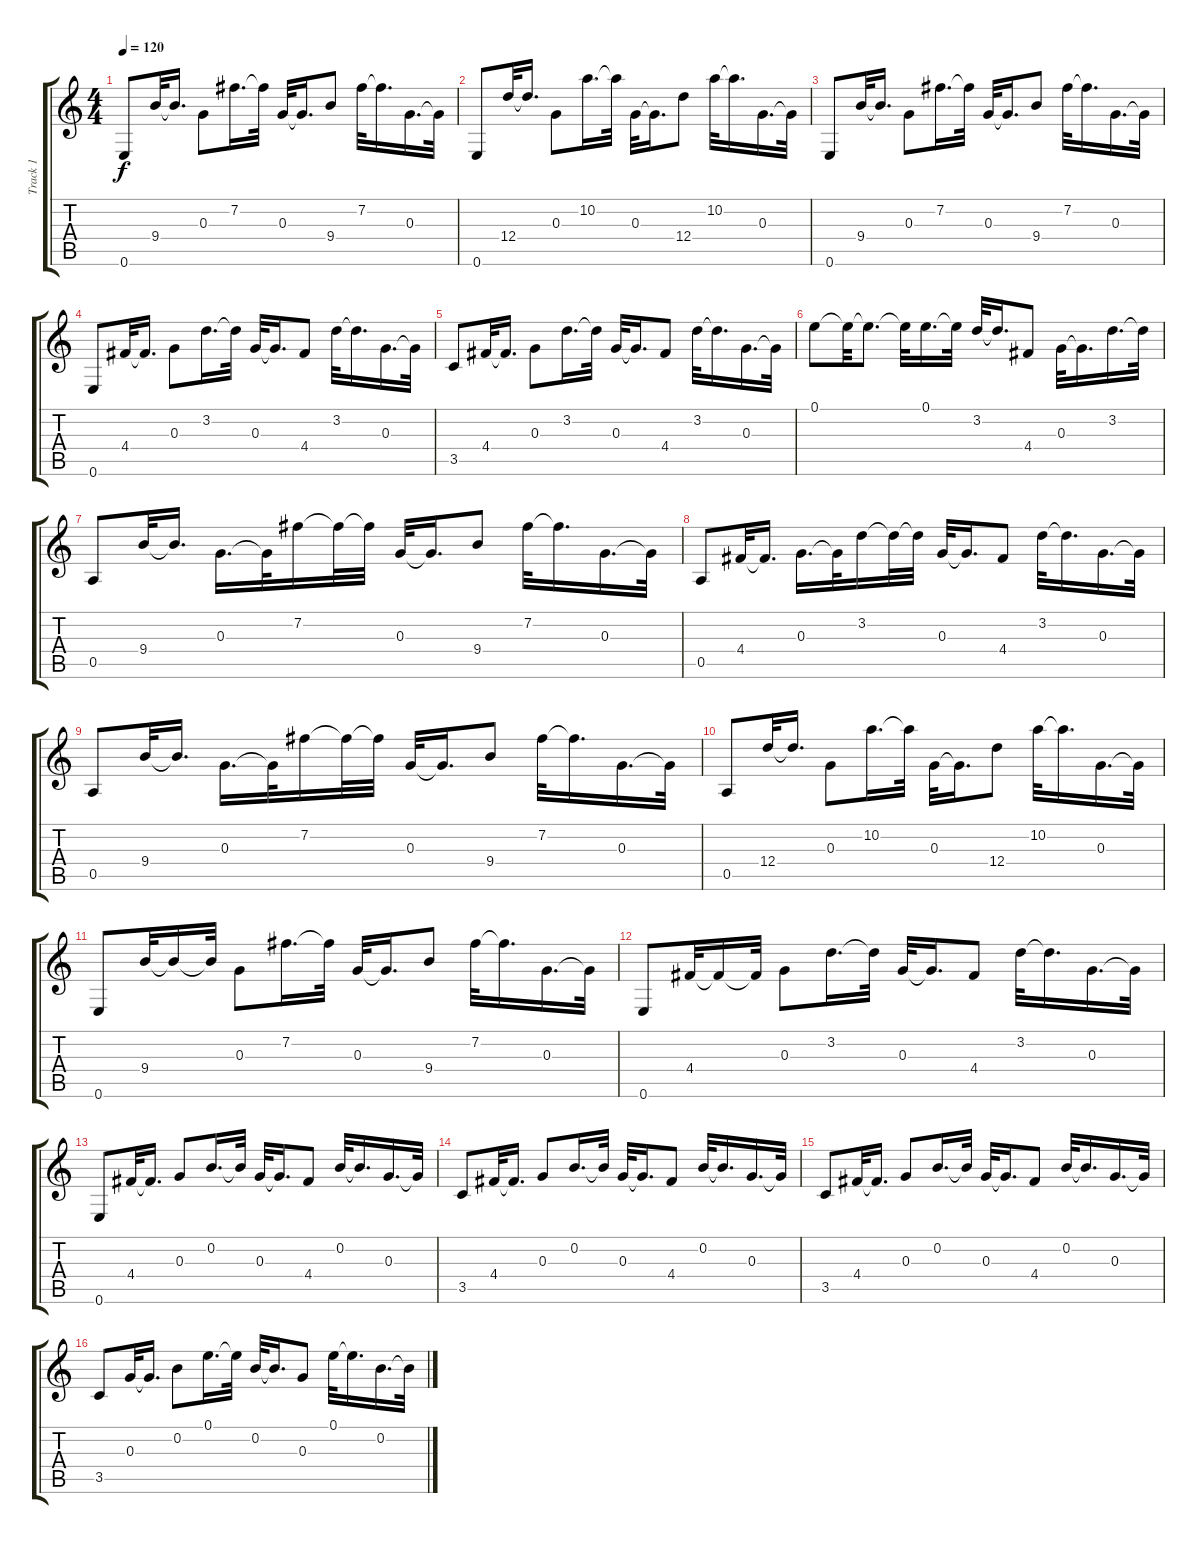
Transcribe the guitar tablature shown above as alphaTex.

\track ("Track 1" "Track 1") {instrument acousticguitarsteel}
\staff {score tabs}
\tuning (E4 B3 G3 D3 A2 E2) {hide}
\ts (4 4)
\tempo 120
\clef g2
\ks c
0.6.8{dy f} 9.4.32 9.4{t}.16{d} 0.3.8 7.2.16{d} 7.2{t}.32 0.3.32 0.3{t}.16{d} 9.4.8 7.2.32 7.2{t}.16{d} 0.3.16{d} 0.3{t}.32 |
0.6.8 12.4.32 12.4{t}.16{d} 0.3.8 10.2.16{d} 10.2{t}.32 0.3.32 0.3{t}.16{d} 12.4.8 10.2.32 10.2{t}.16{d} 0.3.16{d} 0.3{t}.32 |
0.6.8 9.4.32 9.4{t}.16{d} 0.3.8 7.2.16{d} 7.2{t}.32 0.3.32 0.3{t}.16{d} 9.4.8 7.2.32 7.2{t}.16{d} 0.3.16{d} 0.3{t}.32 |
0.6.8 4.4.32 4.4{t}.16{d} 0.3.8 3.2.16{d} 3.2{t}.32 0.3.32 0.3{t}.16{d} 4.4.8 3.2.32 3.2{t}.16{d} 0.3.16{d} 0.3{t}.32 |
3.5.8 4.4.32 4.4{t}.16{d} 0.3.8 3.2.16{d} 3.2{t}.32 0.3.32 0.3{t}.16{d} 4.4.8 3.2.32 3.2{t}.16{d} 0.3.16{d} 0.3{t}.32 |
0.1.8 0.1{t}.32 0.1{t}.8{d} 0.1{t}.32 0.1.16{d} 0.1{t}.32 3.2.32 3.2{t}.16{d} 4.4.8 0.3.32 0.3{t}.16{d} 3.2.16{d} 3.2{t}.32 |
0.5.8 9.4.32 9.4{t}.16{d} 0.3.16{d} 0.3{t}.32 7.2.16 7.2{t}.32 7.2{t}.32 0.3.32 0.3{t}.16{d} 9.4.8 7.2.32 7.2{t}.16{d} 0.3.16{d} 0.3{t}.32 |
0.5.8 4.4.32 4.4{t}.16{d} 0.3.16{d} 0.3{t}.32 3.2.16 3.2{t}.32 3.2{t}.32 0.3.32 0.3{t}.16{d} 4.4.8 3.2.32 3.2{t}.16{d} 0.3.16{d} 0.3{t}.32 |
0.5.8 9.4.32 9.4{t}.16{d} 0.3.16{d} 0.3{t}.32 7.2.16 7.2{t}.32 7.2{t}.32 0.3.32 0.3{t}.16{d} 9.4.8 7.2.32 7.2{t}.16{d} 0.3.16{d} 0.3{t}.32 |
0.5.8 12.4.32 12.4{t}.16{d} 0.3.8 10.2.16{d} 10.2{t}.32 0.3.32 0.3{t}.16{d} 12.4.8 10.2.32 10.2{t}.16{d} 0.3.16{d} 0.3{t}.32 |
0.6.8 9.4.32 9.4{t}.16 9.4{t}.32 0.3.8 7.2.16{d} 7.2{t}.32 0.3.32 0.3{t}.16{d} 9.4.8 7.2.32 7.2{t}.16{d} 0.3.16{d} 0.3{t}.32 |
0.6.8 4.4.32 4.4{t}.16 4.4{t}.32 0.3.8 3.2.16{d} 3.2{t}.32 0.3.32 0.3{t}.16{d} 4.4.8 3.2.32 3.2{t}.16{d} 0.3.16{d} 0.3{t}.32 |
0.6.8 4.4.32 4.4{t}.16{d} 0.3.8 0.2.16{d} 0.2{t}.32 0.3.32 0.3{t}.16{d} 4.4.8 0.2.32 0.2{t}.16{d} 0.3.16{d} 0.3{t}.32 |
3.5.8 4.4.32 4.4{t}.16{d} 0.3.8 0.2.16{d} 0.2{t}.32 0.3.32 0.3{t}.16{d} 4.4.8 0.2.32 0.2{t}.16{d} 0.3.16{d} 0.3{t}.32 |
3.5.8 4.4.32 4.4{t}.16{d} 0.3.8 0.2.16{d} 0.2{t}.32 0.3.32 0.3{t}.16{d} 4.4.8 0.2.32 0.2{t}.16{d} 0.3.16{d} 0.3{t}.32 |
3.5.8 0.3.32 0.3{t}.16{d} 0.2.8 0.1.16{d} 0.1{t}.32 0.2.32 0.2{t}.16{d} 0.3.8 0.1.32 0.1{t}.16{d} 0.2.16{d} 0.2{t}.32
